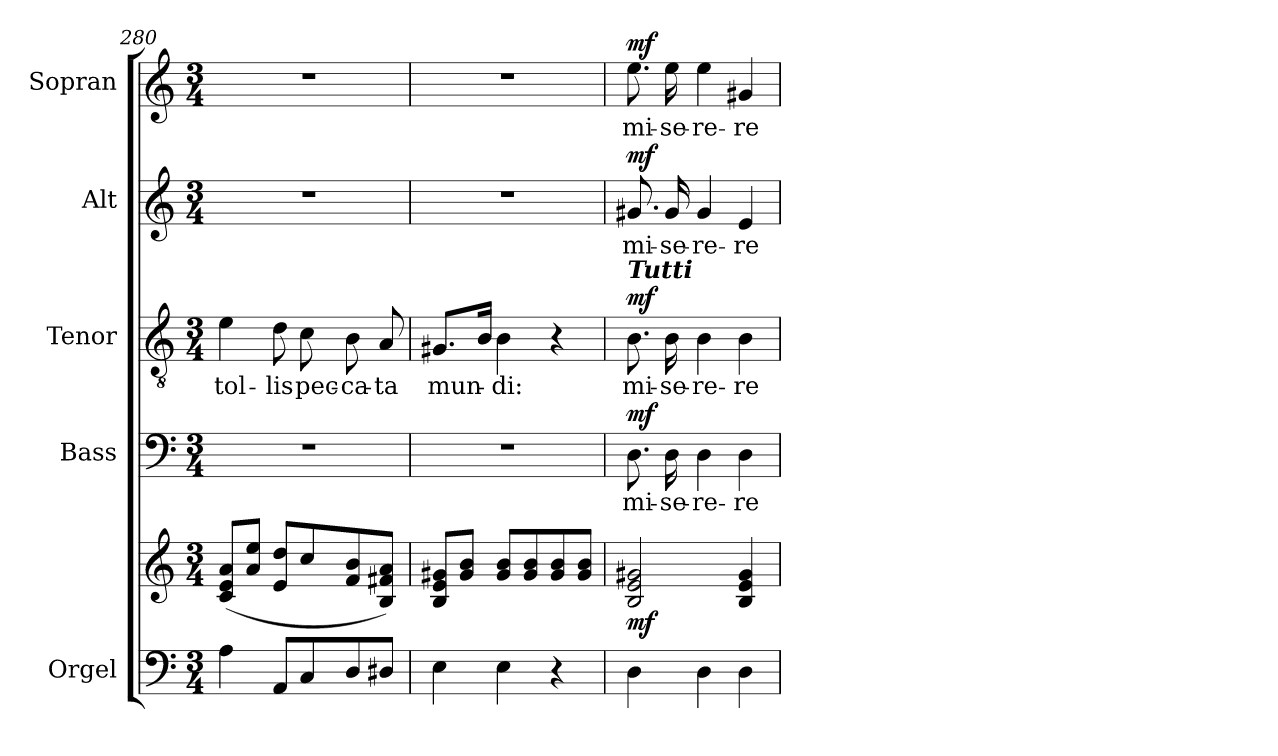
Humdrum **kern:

**kern	**kern	**dynam	**kern	**text	**dynam	**kern	**text	**dynam	**kern	**text	**dynam	**kern	**text	**dynam
*part5	*part5	*part5	*part4	*part4	*part4	*part3	*part3	*part3	*part2	*part2	*part2	*part1	*part1	*part1
*staff6	*staff5	*staff5/6	*staff4	*staff4	*staff4	*staff3	*staff3	*staff3	*staff2	*staff2	*staff2	*staff1	*staff1	*staff1
*I"Orgel	*	*	*I"Bass	*	*	*I"Tenor	*	*	*I"Alt	*	*	*I"Sopran	*	*
*I'Org.	*	*	*I'B.	*	*	*I'T.	*	*	*I'A.	*	*	*I'S.	*	*
!!LO:PB:g=z
*clefF4	*clefG2	*	*clefF4	*	*	*clefGv2	*	*	*clefG2	*	*	*clefG2	*	*
*k[]	*k[]	*	*k[]	*	*	*k[]	*	*	*k[]	*	*	*k[]	*	*
*C:	*C:	*	*C:	*	*	*C:	*	*	*C:	*	*	*C:	*	*
*M3/4	*M3/4	*	*M3/4	*	*	*M3/4	*	*	*M3/4	*	*	*M3/4	*	*
=280	=280	=280	=280	=280	=280	=280	=280	=280	=280	=280	=280	=280	=280	=280
!	!	!	!	!	!	!	!LO:LY:b	!	!	!	!	!	!	!
4A\	(<8c/ 8e/ 8a/L	.	2.r	.	.	4e\	tol-	.	2.r	.	.	2.r	.	.
.	8a/ 8ee/J	.	.	.	.	.	.	.	.	.	.	.	.	.
!	!	!	!	!	!	!	!LO:LY:b	!	!	!	!	!	!	!
8AA/L	8e/ 8dd/L	.	.	.	.	8d\	-lis	.	.	.	.	.	.	.
!	!	!	!	!	!	!	!LO:LY:b	!	!	!	!	!	!	!
8C/	8cc/	.	.	.	.	8c\	pec-	.	.	.	.	.	.	.
!	!	!	!	!	!	!	!LO:LY:b	!	!	!	!	!	!	!
8D/	8f/ 8b/	.	.	.	.	8B\	-ca-	.	.	.	.	.	.	.
!	!	!	!	!	!	!	!LO:LY:b	!	!	!	!	!	!	!
8D#X/J	8B/ 8f#X/ 8a/J)	.	.	.	.	8A/	-ta	.	.	.	.	.	.	.
=281	=281	=281	=281	=281	=281	=281	=281	=281	=281	=281	=281	=281	=281	=281
!	!	!	!	!	!	!	!LO:LY:b	!	!	!	!	!	!	!
4E\	8B/ 8e/ 8g#X/L	.	2.r	.	.	8.G#X/L	mun-	.	2.r	.	.	2.r	.	.
.	8g#/ 8b/J	.	.	.	.	.	.	.	.	.	.	.	.	.
.	.	.	.	.	.	16B/Jk	.	.	.	.	.	.	.	.
!	!	!	!	!	!	!	!LO:LY:b	!	!	!	!	!	!	!
4E\	8g#/ 8b/L	.	.	.	.	4B\	-di:	.	.	.	.	.	.	.
.	8g#/ 8b/	.	.	.	.	.	.	.	.	.	.	.	.	.
4r	8g#/ 8b/	.	.	.	.	4r	.	.	.	.	.	.	.	.
.	8g#/ 8b/J	.	.	.	.	.	.	.	.	.	.	.	.	.
=282	=282	=282	=282	=282	=282	=282	=282	=282	=282	=282	=282	=282	=282	=282
!	!	!	!	!	!	!LO:TX:a:Bi:t=Tutti	!	!	!	!	!	!	!	!
!	!	!LO:DY:b	!	!LO:LY:b	!LO:DY:a	!	!LO:LY:b	!LO:DY:a	!	!LO:LY:b	!LO:DY:a	!	!LO:LY:b	!LO:DY:a
4D\	2B/ 2e/ 2g#X/	mf	8.D\	mi-	mf	8.B\	mi-	mf	8.g#X/	mi-	mf	8.ee\	mi-	mf
!	!	!	!	!LO:LY:b	!	!	!LO:LY:b	!	!	!LO:LY:b	!	!	!LO:LY:b	!
.	.	.	16D\	-se-	.	16B\	-se-	.	16g#/	-se-	.	16ee\	-se-	.
!	!	!	!	!LO:LY:b	!	!	!LO:LY:b	!	!	!LO:LY:b	!	!	!LO:LY:b	!
4D\	.	.	4D\	-re-	.	4B\	-re-	.	4g#/	-re-	.	4ee\	-re-	.
!	!	!	!	!LO:LY:b	!	!	!LO:LY:b	!	!	!LO:LY:b	!	!	!LO:LY:b	!
4D\	4B/ 4e/ 4g#/	.	4D\	-re	.	4B\	-re	.	4e/	-re	.	4g#X/	-re	.
=	=	=	=	=	=	=	=	=	=	=	=	=	=	=
*-	*-	*-	*-	*-	*-	*-	*-	*-	*-	*-	*-	*-	*-	*-
